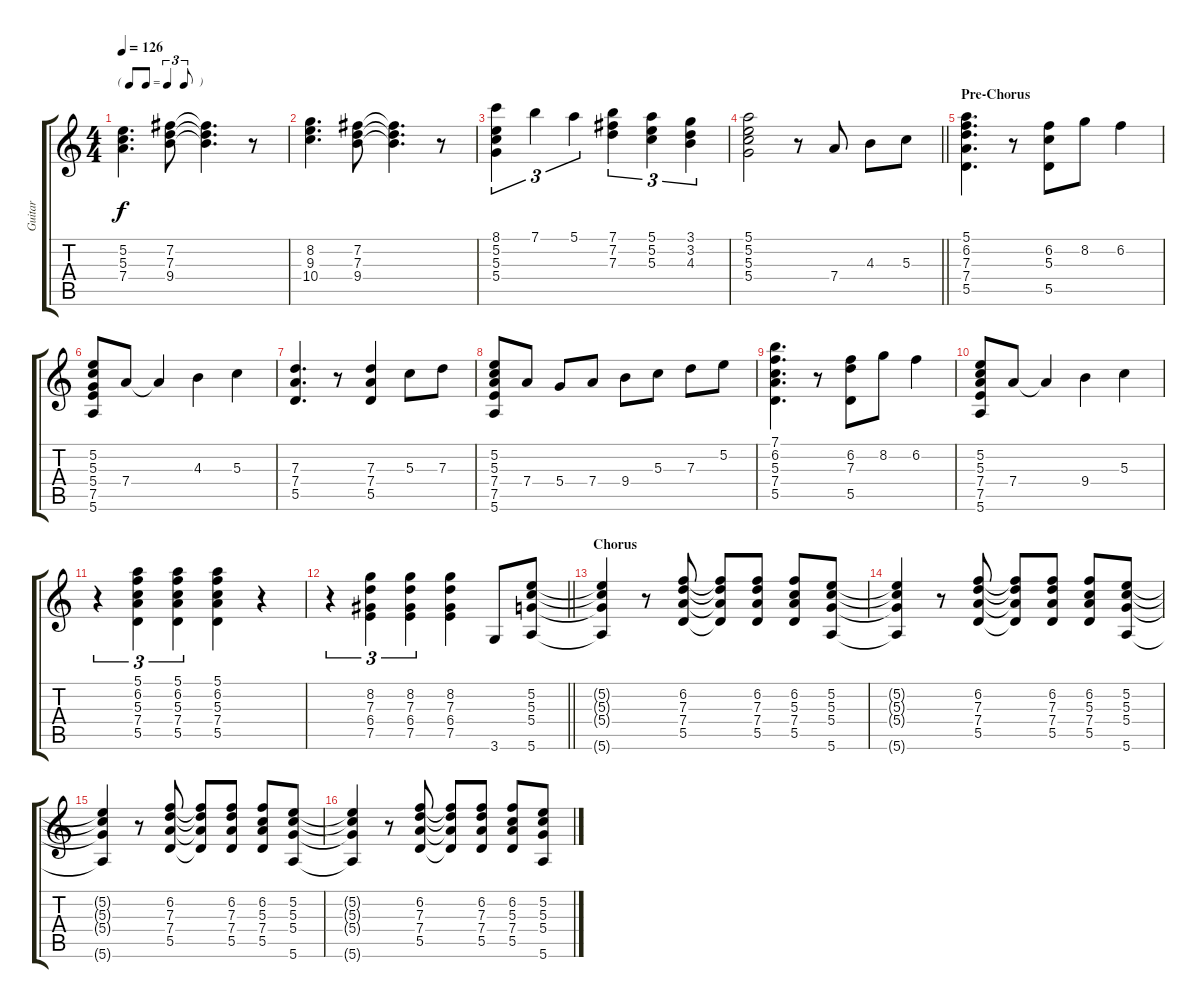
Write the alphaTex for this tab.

\track ("Guitar" "Guitar") {instrument electricguitarjazz}
\staff {score tabs}
\tuning (E4 B3 G3 D3 A2 E2) {hide}
\ts (4 4)
\tf triplet8th
\tempo 126
\clef g2
\ks c
(5.2 5.3 7.4).4{d dy f} (7.2 7.3 9.4).8 (7.2{t} 7.3{t} 9.4{t}).4{d} r.8 |
(8.2 9.3 10.4).4{d} (7.2 7.3 9.4).8 (7.2{t} 7.3{t} 9.4{t}).4{d} r.8 |
(8.1 5.2 5.3 5.4).4{tu (3 2)} 7.1.4{tu (3 2)} 5.1.4{tu (3 2)} (7.1 7.2 7.3).4{tu (3 2)} (5.1 5.2 5.3).4{tu (3 2)} (3.1 3.2 4.3).4{tu (3 2)} |
\barLineRight lightlight
(5.1 5.2 5.3 5.4).2 r.8 7.4.8 4.3.8 5.3.8 |
\section ("" "Pre-Chorus")
(5.1 6.2 7.3 7.4 5.5).4{d} r.8 (6.2 5.3 5.5).8 8.2.8 6.2.4 |
(5.2 5.3 5.4 7.5 5.6).8 7.4.8 7.4{t}.4 4.3.4 5.3.4 |
(7.3 7.4 5.5).4{d} r.8 (7.3 7.4 5.5).4 5.3.8 7.3.8 |
(5.2 5.3 7.4 7.5 5.6).8 7.4.8 5.4.8 7.4.8 9.4.8 5.3.8 7.3.8 5.2.8 |
(7.1 6.2 5.3 7.4 5.5).4{d} r.8 (6.2 7.3 5.5).8 8.2.8 6.2.4 |
(5.2 5.3 7.4 7.5 5.6).8 7.4.8 7.4{t}.4 9.4.4 5.3.4 |
r.4{tu (3 2)} (5.1 6.2 5.3 7.4 5.5).4{tu (3 2)} (5.1 6.2 5.3 7.4 5.5).4{tu (3 2)} (5.1 6.2 5.3 7.4 5.5).4 r.4 |
\barLineRight lightlight
r.4{tu (3 2)} (8.2 7.3 6.4 7.5).4{tu (3 2)} (8.2 7.3 6.4 7.5).4{tu (3 2)} (8.2 7.3 6.4 7.5).4 3.6.8 (5.2 5.3 5.4 5.6).8 |
\section ("" "Chorus")
(5.2{t} 5.3{t} 5.4{t} 5.6{t}).4 r.8 (6.2 7.3 7.4 5.5).8 (6.2{t} 7.3{t} 7.4{t} 5.5{t}).8 (6.2 7.3 7.4 5.5).8 (6.2 5.3 7.4 5.5).8 (5.2 5.3 5.4 5.6).8 |
(5.2{t} 5.3{t} 5.4{t} 5.6{t}).4 r.8 (6.2 7.3 7.4 5.5).8 (6.2{t} 7.3{t} 7.4{t} 5.5{t}).8 (6.2 7.3 7.4 5.5).8 (6.2 5.3 7.4 5.5).8 (5.2 5.3 5.4 5.6).8 |
(5.2{t} 5.3{t} 5.4{t} 5.6{t}).4 r.8 (6.2 7.3 7.4 5.5).8 (6.2{t} 7.3{t} 7.4{t} 5.5{t}).8 (6.2 7.3 7.4 5.5).8 (6.2 5.3 7.4 5.5).8 (5.2 5.3 5.4 5.6).8 |
(5.2{t} 5.3{t} 5.4{t} 5.6{t}).4 r.8 (6.2 7.3 7.4 5.5).8 (6.2{t} 7.3{t} 7.4{t} 5.5{t}).8 (6.2 7.3 7.4 5.5).8 (6.2 5.3 7.4 5.5).8 (5.2 5.3 5.4 5.6).8
